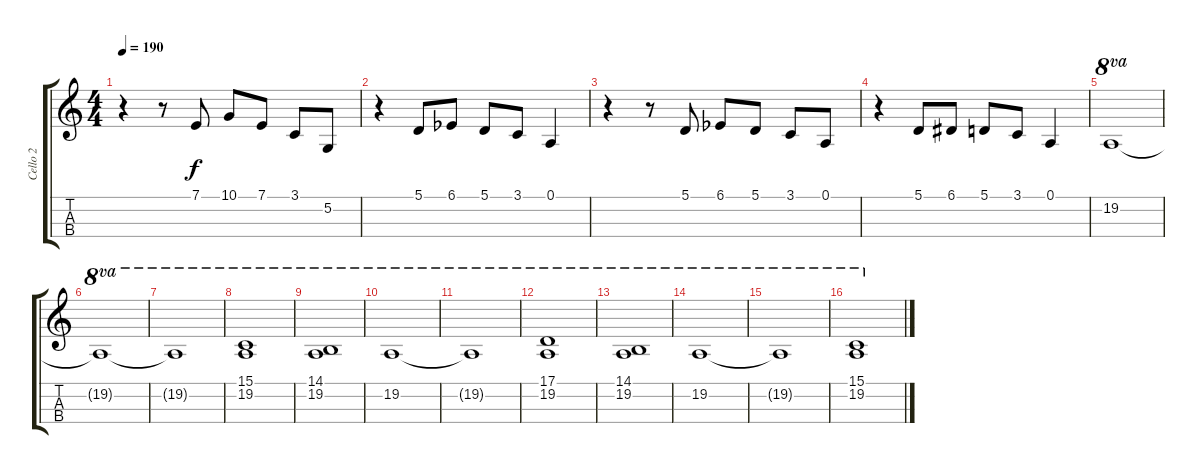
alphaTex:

\track ("Cello 2" "Cello 2") {instrument cello}
\staff {score tabs}
\tuning (A3 D3 G2 C2) {hide}
\ts (4 4)
\tempo 190
\clef g2
\ks c
r.4{dy f} r.8 7.1.8 10.1.8 7.1.8 3.1.8 5.2.8 |
r.4 5.1.8 6.1{acc b}.8 5.1.8 3.1.8 0.1.4 |
r.4 r.8 5.1.8 6.1{acc b}.8 5.1.8 3.1.8 0.1.8 |
r.4 5.1.8 6.1.8 5.1.8 3.1.8 0.1.4 |
19.2.1{ot 8va} |
19.2{t}.1{ot 8va} |
19.2{t}.1{ot 8va} |
(15.1 19.2).1{ot 8va} |
(14.1 19.2).1{ot 8va} |
19.2.1{ot 8va} |
19.2{t}.1{ot 8va} |
(17.1 19.2).1{ot 8va} |
(14.1 19.2).1{ot 8va} |
19.2.1{ot 8va} |
19.2{t}.1{ot 8va} |
(15.1 19.2).1{ot 8va}
